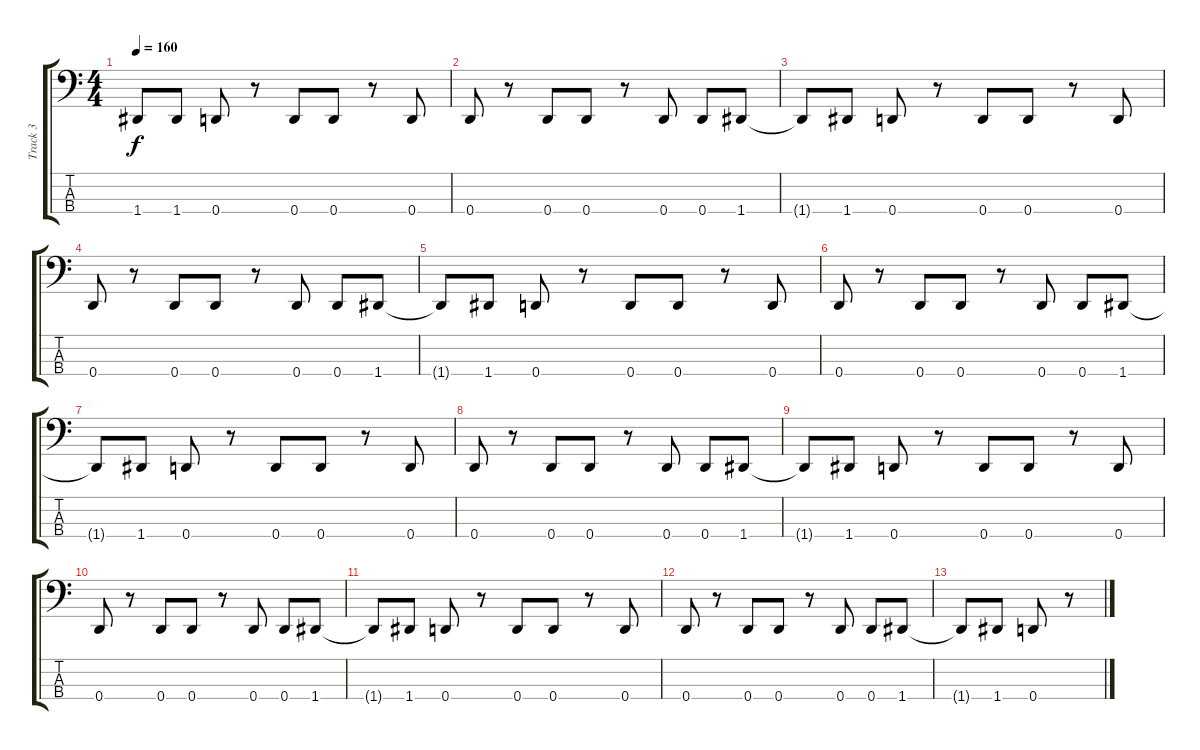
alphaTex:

\track ("Track 3" "Track 3") {instrument slapbass2}
\staff {score tabs}
\tuning (G2 D2 A1 D1) {hide}
\ts (4 4)
\tempo 160
\clef f4
\ks c
1.4{t}.8{dy f} 1.4.8 0.4.8 r.8 0.4.8 0.4.8 r.8 0.4.8 |
0.4.8 r.8 0.4.8 0.4.8 r.8 0.4.8 0.4.8 1.4.8 |
1.4{t}.8 1.4.8 0.4.8 r.8 0.4.8 0.4.8 r.8 0.4.8 |
0.4.8 r.8 0.4.8 0.4.8 r.8 0.4.8 0.4.8 1.4.8 |
1.4{t}.8 1.4.8 0.4.8 r.8 0.4.8 0.4.8 r.8 0.4.8 |
0.4.8 r.8 0.4.8 0.4.8 r.8 0.4.8 0.4.8 1.4.8 |
1.4{t}.8 1.4.8 0.4.8 r.8 0.4.8 0.4.8 r.8 0.4.8 |
0.4.8 r.8 0.4.8 0.4.8 r.8 0.4.8 0.4.8 1.4.8 |
1.4{t}.8 1.4.8 0.4.8 r.8 0.4.8 0.4.8 r.8 0.4.8 |
0.4.8 r.8 0.4.8 0.4.8 r.8 0.4.8 0.4.8 1.4.8 |
1.4{t}.8 1.4.8 0.4.8 r.8 0.4.8 0.4.8 r.8 0.4.8 |
0.4.8 r.8 0.4.8 0.4.8 r.8 0.4.8 0.4.8 1.4.8 |
1.4{t}.8 1.4.8 0.4.8 r.8
